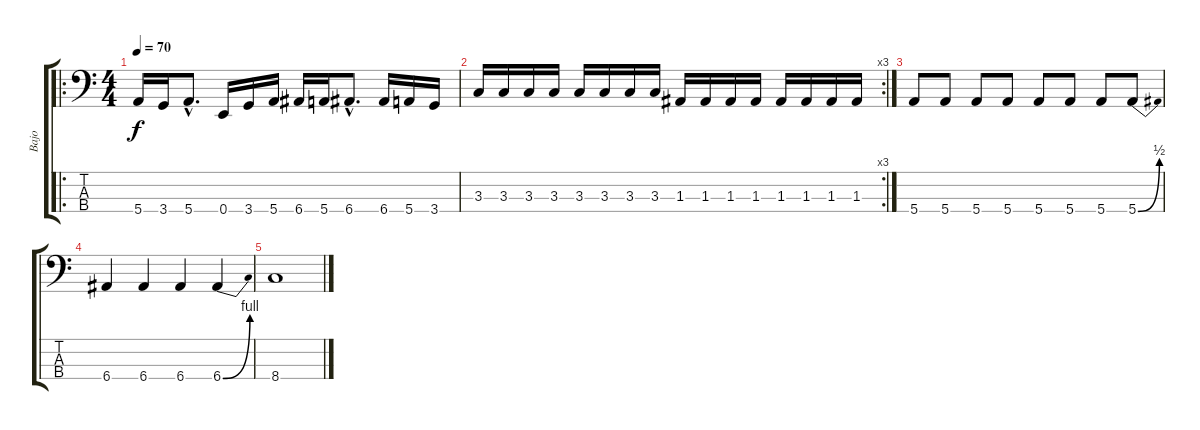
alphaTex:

\track ("Bajo" "Bajo") {instrument electricbassfinger}
\staff {score tabs}
\tuning (G2 D2 A1 E1) {hide}
\ro
\ts (4 4)
\tempo 70
\clef f4
\ks c
5.4.16{dy f} 3.4.16 5.4{hac}.8{d} 0.4.16 3.4.16 5.4.16 6.4.16 5.4.16 6.4{hac}.8{d} 6.4.16 5.4.16 3.4.16 |
\rc 3
3.3.16 3.3.16 3.3.16 3.3.16 3.3.16 3.3.16 3.3.16 3.3.16 1.3.16 1.3.16 1.3.16 1.3.16 1.3.16 1.3.16 1.3.16 1.3.16 |
5.4.8 5.4.8 5.4.8 5.4.8 5.4.8 5.4.8 5.4.8 5.4{be (bend 0 0 60 2)}.8 |
6.4.4 6.4.4 6.4.4 6.4{be (bend 0 0 60 4)}.4 |
8.4.1
